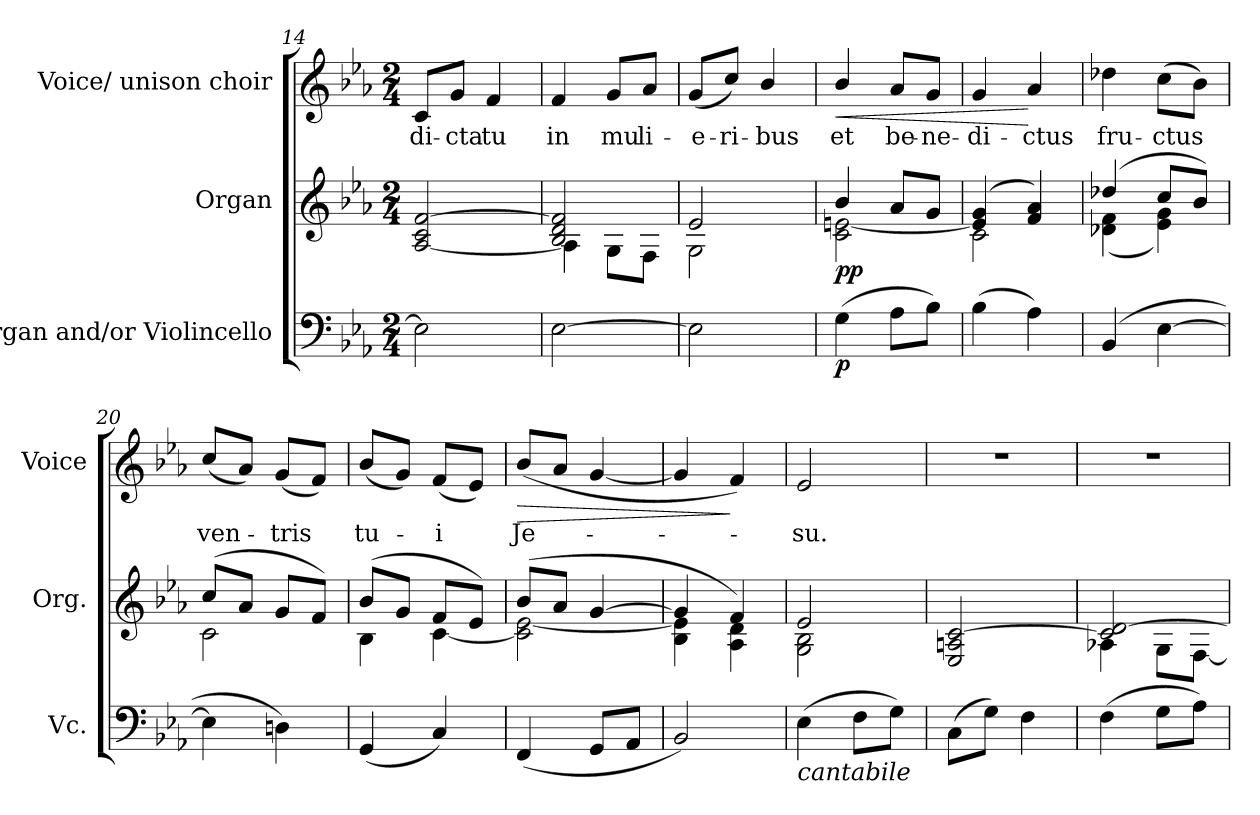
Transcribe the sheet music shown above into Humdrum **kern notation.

**kern	**dynam	**kern	**dynam	**kern	**text	**dynam
*part3	*part3	*part2	*part2	*part1	*part1	*part1
*staff3	*staff3	*staff2	*staff2	*staff1	*staff1	*staff1
*I"Organ and/or Violincello	*	*I"Organ	*	*I"Voice/ unison choir	*	*
*I'Vc.	*	*I'Org.	*	*I'Voice	*	*
*clefF4	*	*clefG2	*	*clefG2	*	*
*k[b-e-a-]	*	*k[b-e-a-]	*	*k[b-e-a-]	*	*
*E-:	*	*E-:	*	*E-:	*	*
*M2/4	*	*M2/4	*	*M2/4	*	*
=14	=14	=14	=14	=14	=14	=14
!	!	!	!	!	!LO:LY:b:color=#000000	!
2E-i\]	.	[2A-i/ 2ci [2fi	.	8ci/L	di-	.
!	!	!	!	!	!LO:LY:b:color=#000000	!
.	.	.	.	8gi/J	-cta	.
!	!	!	!	!	!LO:LY:b:color=#000000	!
.	.	.	.	4fi/	tu	.
=15	=15	=15	=15	=15	=15	=15
*	*	*^	*	*	*	*
!	!	!	!	!	!	!LO:LY:b:color=#000000	!
[2E-i\	.	2B-i/ 2di 2fi]	4A-i\]	.	4fi/	in	.
!	!	!	!	!	!	!LO:LY:b:color=#000000	!
.	.	.	8Gi\L	.	8gi/L	mu-	.
!	!	!	!	!	!	!LO:LY:b:color=#000000	!
.	.	.	8Fi\J	.	8a-i/J	-li-	.
!!LO:LB:g=z
=16	=16	=16	=16	=16	=16	=16	=16
!	!	!	!	!	!	!LO:LY:b:color=#000000	!
2E-i\]	.	2e-i/	2Gi\	.	(8gi/L	-e-	.
!	!	!	!	!	!	!LO:LY:b:color=#000000	!
.	.	.	.	.	8cci/J)	-ri-	.
!	!	!	!	!	!	!LO:LY:b:color=#000000	!
.	.	.	.	.	4b-i/	-bus	.
=17	=17	=17	=17	=17	=17	=17	=17
!	!	!	!	!	!	!LO:LY:b:color=#000000	!LO:HP:b
(4Gi\	p	4b-i/	2ci\ [2eni	pp	4b-i/	et	<
!	!	!	!	!	!	!LO:LY:b:color=#000000	!
8A-i\L	.	8a-i/L	.	.	8a-i/L	be-	.
!	!	!	!	!	!	!LO:LY:b:color=#000000	!
8B-i\J)	.	8gi/J	.	.	8gi/J	-ne-	.
=18	=18	=18	=18	=18	=18	=18	=18
!	!	!	!	!	!	!LO:LY:b:color=#000000	!
(4B-i\	.	(4eni/] 4gi	2ci\	.	4gi/	-di-	.
!	!	!	!	!	!	!LO:LY:b:color=#000000	!
4A-i\)	.	4fi/ 4a-i)	.	.	4a-i/	-ctus	[
=19	=19	=19	=19	=19	=19	=19	=19
!	!	!	!	!	!	!LO:LY:b:color=#000000	!
(4BB-i/	.	(4dd-Xi/	(4d-Xi\ 4fi	.	4dd-Xi\	fru-	.
!	!	!	!	!	!	!LO:LY:b:color=#000000	!
[4E-i\	.	8cci/L	4e-i\ 4gi)	.	(8cci\L	-ctus	.
.	.	8b-i/J)	.	.	8b-i\J)	.	.
=20	=20	=20	=20	=20	=20	=20	=20
!	!	!	!	!	!	!LO:LY:b:color=#000000	!
4E-i\]	.	(8cci/L	2ci\	.	(8cci/L	ven-	.
.	.	8a-i/J	.	.	8a-i/J)	.	.
!	!	!	!	!	!	!LO:LY:b:color=#000000	!
4Dni\)	.	8gi/L	.	.	(8gi/L	-tris	.
.	.	8fi/J)	.	.	8fi/J)	.	.
=21	=21	=21	=21	=21	=21	=21	=21
!	!	!	!	!	!	!LO:LY:b:color=#000000	!
(4GGi/	.	(8b-i/L	4B-i\	.	(8b-i/L	tu-	.
.	.	8gi/J	.	.	8gi/J)	.	.
!	!	!	!	!	!	!LO:LY:b:color=#000000	!
4Ci/)	.	8fi/L	[4ci\	.	(8fi/L	-i	.
.	.	8e-i/J)	.	.	8e-i/J)	.	.
=22	=22	=22	=22	=22	=22	=22	=22
!	!	!	!	!	!	!LO:LY:b:color=#000000	!LO:HP:b
(4FFi/	.	(8b-i/L	2ci\] [2e-i	.	(8b-i/L	Je-	>
.	.	8a-i/J	.	.	8a-i/J	.	.
8GGi/L	.	[4gi/	.	.	[4gi/	.	.
8AA-i/J	.	.	.	.	.	.	.
=23	=23	=23	=23	=23	=23	=23	=23
2BB-i/)	.	4gi/]	4B-i\ 4e-i]	.	4gi/]	.	.
.	.	4fi/)	4A-i\ 4di	.	4fi/)	.	]
!!LO:LB:g=z
=24	=24	=24	=24	=24	=24	=24	=24
!LO:TX:b:i:t=cantabile	!	!	!	!	!	!	!
!	!	!	!	!	!	!LO:LY:b:color=#000000	!
(4E-i\	.	2e-i/	2Gi\ 2B-i	.	2e-i/	-su.	.
8Fi\L	.	.	.	.	.	.	.
8Gi\J)	.	.	.	.	.	.	.
*	*	*v	*v	*	*	*	*
=25	=25	=25	=25	=25	=25	=25
!	!	!	!	!LO:N:vis=1	!	!
(8Ci\L	.	2E-i/ 2Ani [2ci	.	2r	.	.
8Gi\J)	.	.	.	.	.	.
4Fi\	.	.	.	.	.	.
=26	=26	=26	=26	=26	=26	=26
*	*	*^	*	*	*	*
!	!	!	!	!	!LO:N:vis=1	!	!
(4Fi\	.	2ci/] [2di	4A-Xi\	.	2r	.	.
8Gi\L	.	.	8Gi\L	.	.	.	.
8A-i\J)	.	.	[8Fi\J	.	.	.	.
*	*	*v	*v	*	*	*	*
=	=	=	=	=	=	=
*-	*-	*-	*-	*-	*-	*-
